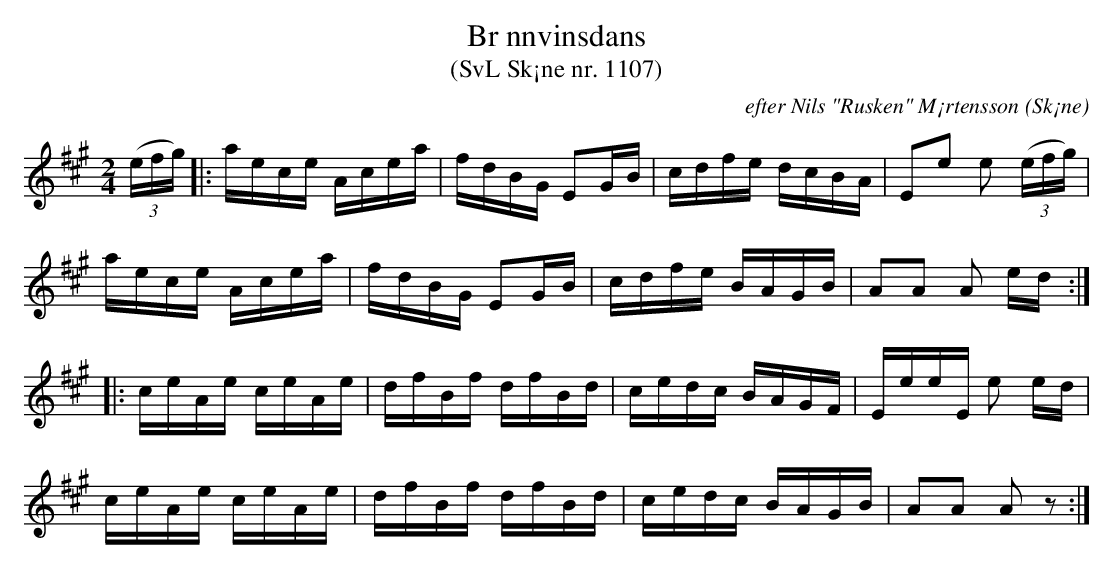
X:1
T:Br nnvinsdans
T:(SvL Sk¡ne nr. 1107)
C:efter Nils "Rusken" M¡rtensson
O:Sk¡ne
M:2/4
L:1/16
K:A
(3(efg) |: aece Acea | fdBG E2GB | cdfe dcBA | E2e2 e2 (3(efg) |
           aece Acea | fdBG E2GB | cdfe BAGB | A2A2 A2 ed :|
        |: ceAe ceAe | dfBf dfBd | cedc BAGF | EeeE e2 ed |
           ceAe ceAe | dfBf dfBd | cedc BAGB | A2A2 A2 z2 :|
